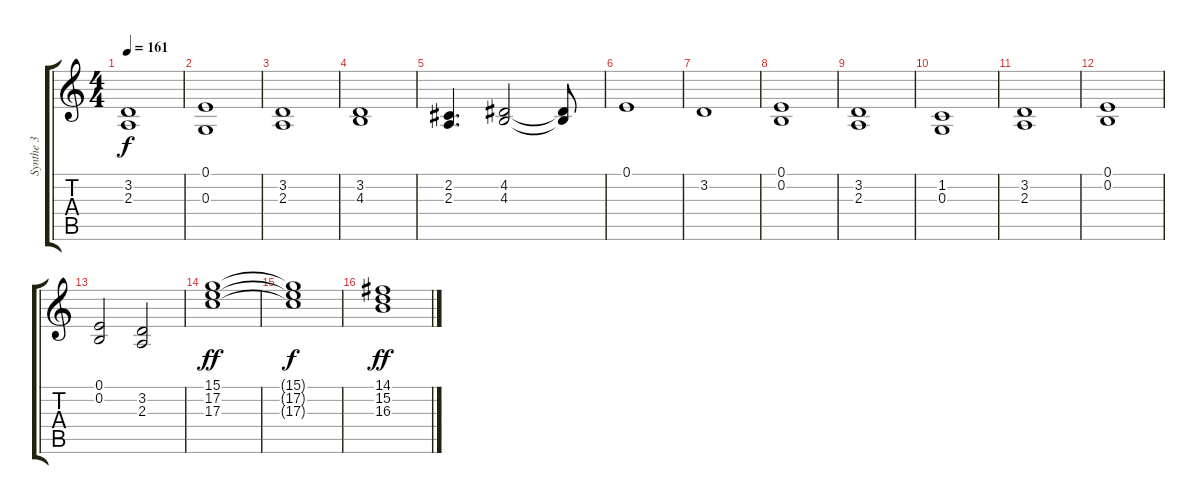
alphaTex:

\track ("Synthe 3" "Synthe 3") {instrument lead6voice}
\staff {score tabs}
\tuning (E4 B3 G3 D3 A2 E2) {hide}
\ts (4 4)
\tempo 161
\clef g2
\ks c
(3.2 2.3).1{dy f} |
(0.1 0.3).1 |
(3.2 2.3).1 |
(3.2 4.3).1 |
(2.2 2.3).4{d} (4.2 4.3).2 (4.2{t} 4.3{t}).8 |
0.1.1 |
3.2.1 |
(0.1 0.2).1 |
(3.2 2.3).1 |
(1.2 0.3).1 |
(3.2 2.3).1 |
(0.1 0.2).1 |
(0.1 0.2).2 (3.2 2.3).2 |
(15.1 17.2 17.3).1{dy ff volume 10 instrument pad2warm} |
(15.1{t} 17.2{t} 17.3{t}).1{dy f} |
(14.1 15.2 16.3).1{dy ff}
